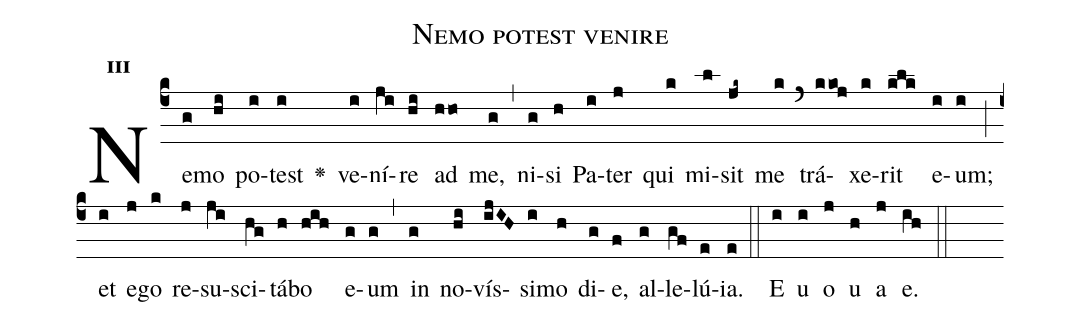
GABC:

name:Nemo potest venire;
office-part:Antiphona;
mode:3;
%%
initial-style: 1;
name: Nemo potest venire;
book: Antiphonae & Responsoria/Tomus IV, p. 110;
occasion: Dominica XIX per Annum;
office-part: Laudes Ant Bb;
annotation: 3a;
centering-scheme: english;
font: OFLSortsMillGoudy;
height: 11;
width: 4.5;
%%
(c4)Ne(g)mo(hi) po(i)test(i) <v>\greheightstar</v>() ve(i)ní(ji)re(hi) ad(hho) me,(g) (,) ni(g)si(h) Pa(i)ter(j) qui(k) mi(l)sit(jk~) me(k) (`) trá(kkoj)xe(k)rit(klk) e(i)um;(i) (;) et(i) e(j)go(k) re(j)su(ji)sci(hg)tá(h)bo(hih) e(g)um(g) (,) in(g) no(hi)vís(ijIH)si(i)mo(h) di(g)e,(f) al(g)le(gf)lú(e)ia.(e) (::) E(i) u(i) o(j) u(h) a(j) e.(ih) (::)
